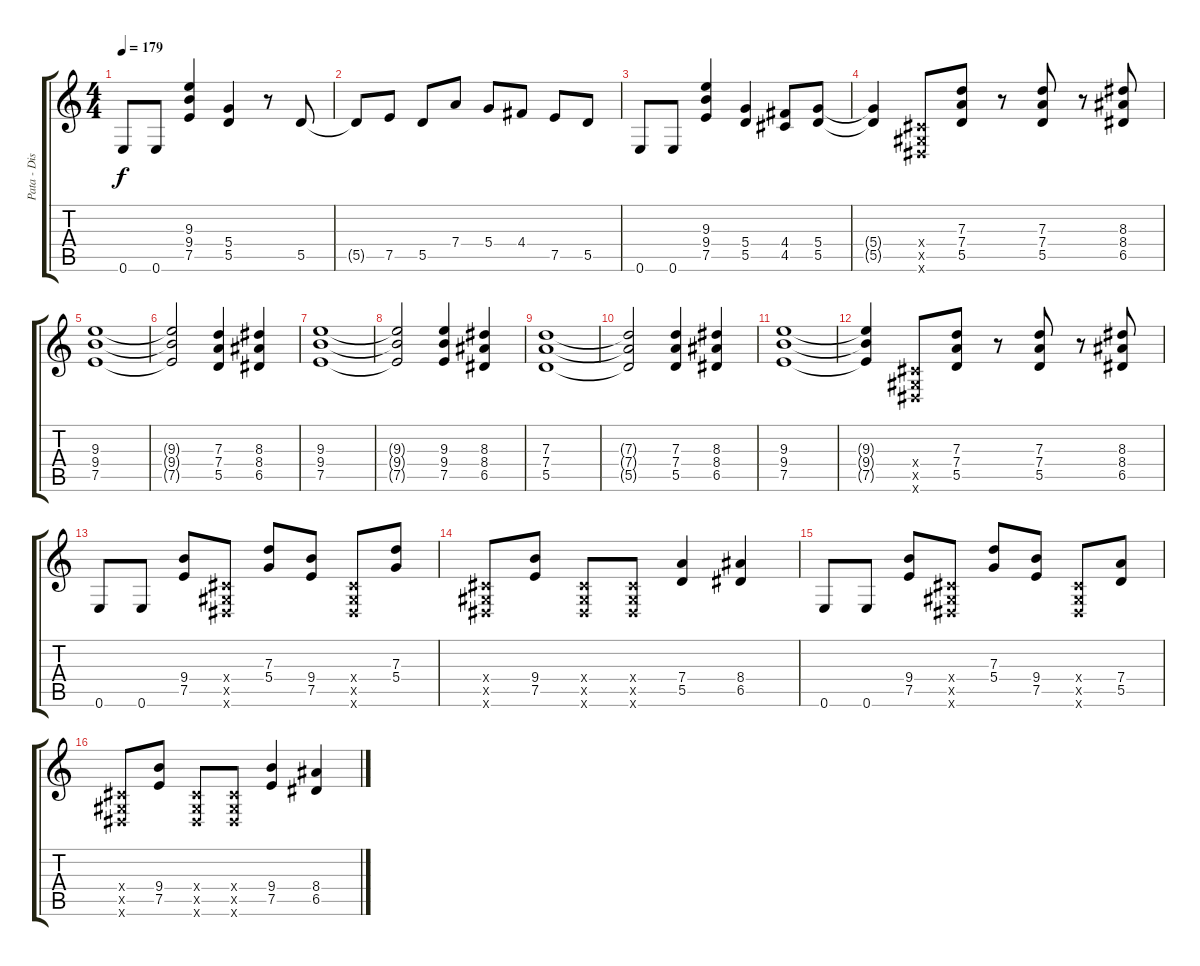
\track ("Pata - Distorsion" "Pata - Dis") {instrument distortionguitar}
\staff {score tabs}
\tuning (E4 B3 G3 D3 A2 E2) {hide}
\ts (4 4)
\tempo 179
\clef g2
\ks c
0.6.8{dy f} 0.6.8 (9.3 9.4 7.5).4 (5.4 5.5).4 r.8 5.5.8 |
5.5{t}.8 7.5.8 5.5.8 7.4.8 5.4.8 4.4.8 7.5.8 5.5.8 |
0.6.8 0.6.8 (9.3 9.4 7.5).4 (5.4 5.5).4 (4.4 4.5).8 (5.4 5.5).8 |
(5.4{t} 5.5{t}).4 (-1.4{x} -1.5{x} -1.6{x}).8 (7.3 7.4 5.5).8 r.8 (7.3 7.4 5.5).8 r.8 (8.3 8.4 6.5).8 |
(9.3 9.4 7.5).1 |
(9.3{t} 9.4{t} 7.5{t}).2 (7.3 7.4 5.5).4 (8.3 8.4 6.5).4 |
(9.3 9.4 7.5).1 |
(9.3{t} 9.4{t} 7.5{t}).2 (9.3 9.4 7.5).4 (8.3 8.4 6.5).4 |
(7.3 7.4 5.5).1 |
(7.3{t} 7.4{t} 5.5{t}).2 (7.3 7.4 5.5).4 (8.3 8.4 6.5).4 |
(9.3 9.4 7.5).1 |
(9.3{t} 9.4{t} 7.5{t}).4 (-1.4{x} -1.5{x} -1.6{x}).8 (7.3 7.4 5.5).8 r.8 (7.3 7.4 5.5).8 r.8 (8.3 8.4 6.5).8 |
0.6.8 0.6.8 (9.4 7.5).8 (-1.4{x} -1.5{x} -1.6{x}).8 (7.3 5.4).8 (9.4 7.5).8 (-1.4{x} -1.5{x} -1.6{x}).8 (7.3 5.4).8 |
(-1.4{x} -1.5{x} -1.6{x}).8 (9.4 7.5).8 (-1.4{x} -1.5{x} -1.6{x}).8 (-1.4{x} -1.5{x} -1.6{x}).8 (7.4 5.5).4 (8.4 6.5).4 |
0.6.8 0.6.8 (9.4 7.5).8 (-1.4{x} -1.5{x} -1.6{x}).8 (7.3 5.4).8 (9.4 7.5).8 (-1.4{x} -1.5{x} -1.6{x}).8 (7.4 5.5).8 |
(-1.4{x} -1.5{x} -1.6{x}).8 (9.4 7.5).8 (-1.4{x} -1.5{x} -1.6{x}).8 (-1.4{x} -1.5{x} -1.6{x}).8 (9.4 7.5).4 (8.4 6.5).4
